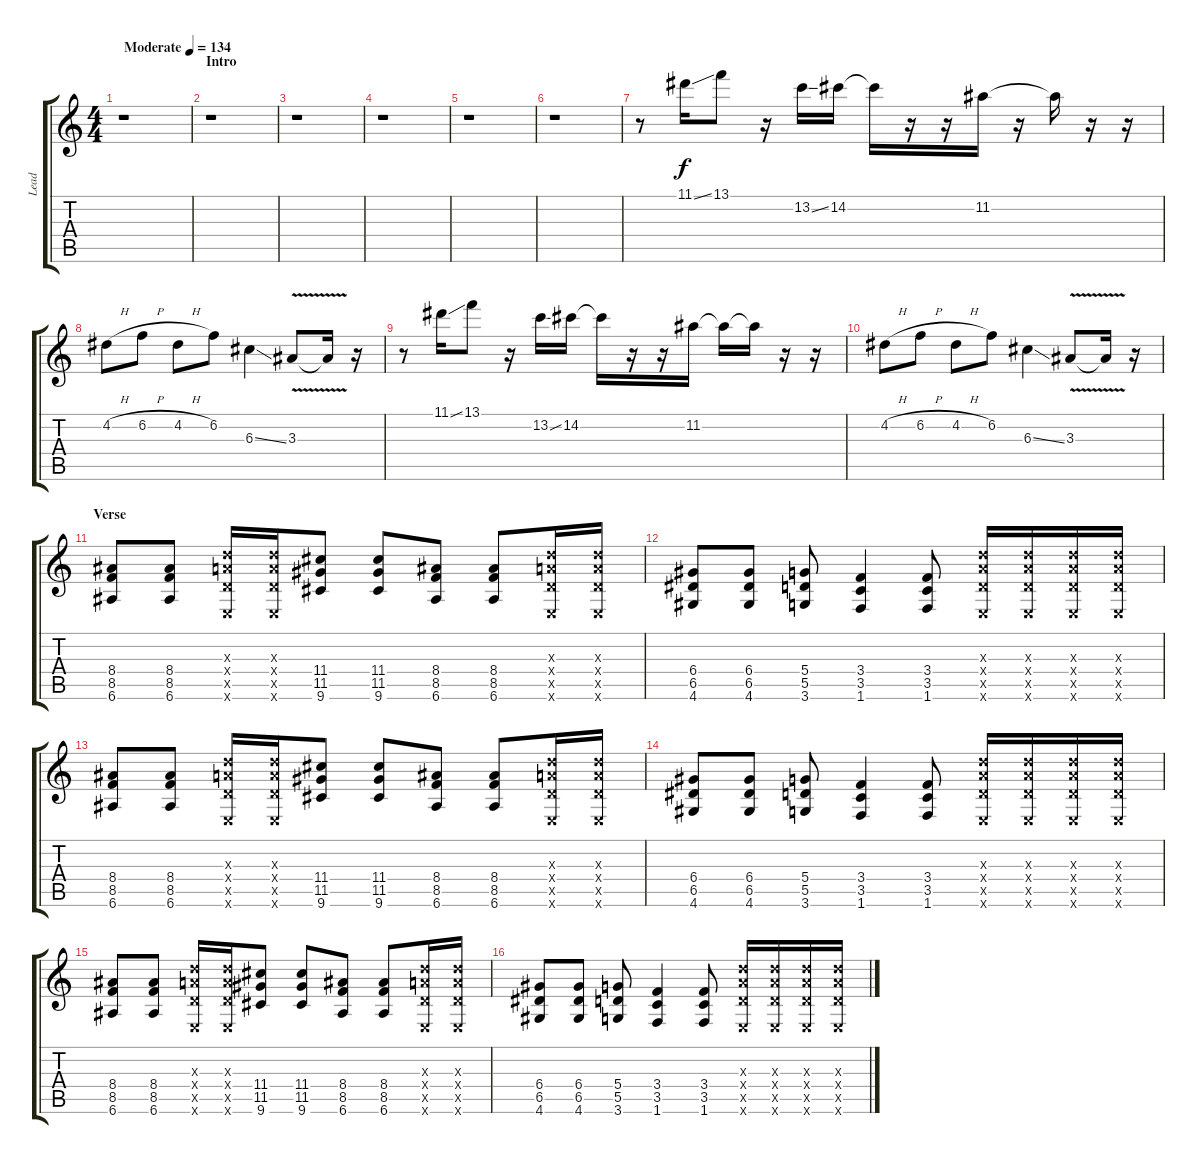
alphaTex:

\track ("Lead" "Lead") {instrument overdrivenguitar}
\staff {score tabs}
\tuning (E4 B3 G3 D3 A2 E2) {hide}
\ts (4 4)
\tempo (134 "Moderate")
\clef g2
\ks c
r.1{dy f instrument overdrivenguitar} |
\section ("" "Intro")
r.1 |
r.1 |
r.1 |
r.1 |
r.1 |
r.8 11.1{ss}.16 13.1.8 r.16 13.2{ss}.16 14.2.16 14.2{t}.16 r.16 r.16 11.2.16 r.16 11.2{t}.16 r.16 r.16 |
4.2{h}.8 6.2{h}.8 4.2{h}.8 6.2.8 6.3{ss}.4 3.3{v}.8 3.3{t}.16 r.16 |
r.8 11.1{ss}.16 13.1.8 r.16 13.2{ss}.16 14.2.16 14.2{t}.16 r.16 r.16 11.2.16 11.2{t}.16 11.2{t}.16 r.16 r.16 |
4.2{h}.8 6.2{h}.8 4.2{h}.8 6.2.8 6.3{ss}.4 3.3{v}.8 3.3{t}.16 r.16 |
\section ("" "Verse")
(8.4 8.5 6.6).8 (8.4 8.5 6.6).8 (7.3{x} 7.4{x} 5.5{x} 0.6{x}).16 (7.3{x} 7.4{x} 5.5{x} 0.6{x}).16 (11.4 11.5 9.6).8 (11.4 11.5 9.6).8 (8.4 8.5 6.6).8 (8.4 8.5 6.6).8 (7.3{x} 7.4{x} 5.5{x} 0.6{x}).16 (7.3{x} 7.4{x} 5.5{x} 0.6{x}).16 |
(6.4 6.5 4.6).8 (6.4 6.5 4.6).8 (5.4 5.5 3.6).8 (3.4 3.5 1.6).4 (3.4 3.5 1.6).8 (7.3{x} 7.4{x} 5.5{x} 0.6{x}).16 (7.3{x} 7.4{x} 5.5{x} 0.6{x}).16 (7.3{x} 7.4{x} 5.5{x} 0.6{x}).16 (7.3{x} 7.4{x} 5.5{x} 0.6{x}).16 |
(8.4 8.5 6.6).8 (8.4 8.5 6.6).8 (7.3{x} 7.4{x} 5.5{x} 0.6{x}).16 (7.3{x} 7.4{x} 5.5{x} 0.6{x}).16 (11.4 11.5 9.6).8 (11.4 11.5 9.6).8 (8.4 8.5 6.6).8 (8.4 8.5 6.6).8 (7.3{x} 7.4{x} 5.5{x} 0.6{x}).16 (7.3{x} 7.4{x} 5.5{x} 0.6{x}).16 |
(6.4 6.5 4.6).8 (6.4 6.5 4.6).8 (5.4 5.5 3.6).8 (3.4 3.5 1.6).4 (3.4 3.5 1.6).8 (7.3{x} 7.4{x} 5.5{x} 0.6{x}).16 (7.3{x} 7.4{x} 5.5{x} 0.6{x}).16 (7.3{x} 7.4{x} 5.5{x} 0.6{x}).16 (7.3{x} 7.4{x} 5.5{x} 0.6{x}).16 |
(8.4 8.5 6.6).8 (8.4 8.5 6.6).8 (7.3{x} 7.4{x} 5.5{x} 0.6{x}).16 (7.3{x} 7.4{x} 5.5{x} 0.6{x}).16 (11.4 11.5 9.6).8 (11.4 11.5 9.6).8 (8.4 8.5 6.6).8 (8.4 8.5 6.6).8 (7.3{x} 7.4{x} 5.5{x} 0.6{x}).16 (7.3{x} 7.4{x} 5.5{x} 0.6{x}).16 |
(6.4 6.5 4.6).8 (6.4 6.5 4.6).8 (5.4 5.5 3.6).8 (3.4 3.5 1.6).4 (3.4 3.5 1.6).8 (7.3{x} 7.4{x} 5.5{x} 0.6{x}).16 (7.3{x} 7.4{x} 5.5{x} 0.6{x}).16 (7.3{x} 7.4{x} 5.5{x} 0.6{x}).16 (7.3{x} 7.4{x} 5.5{x} 0.6{x}).16
